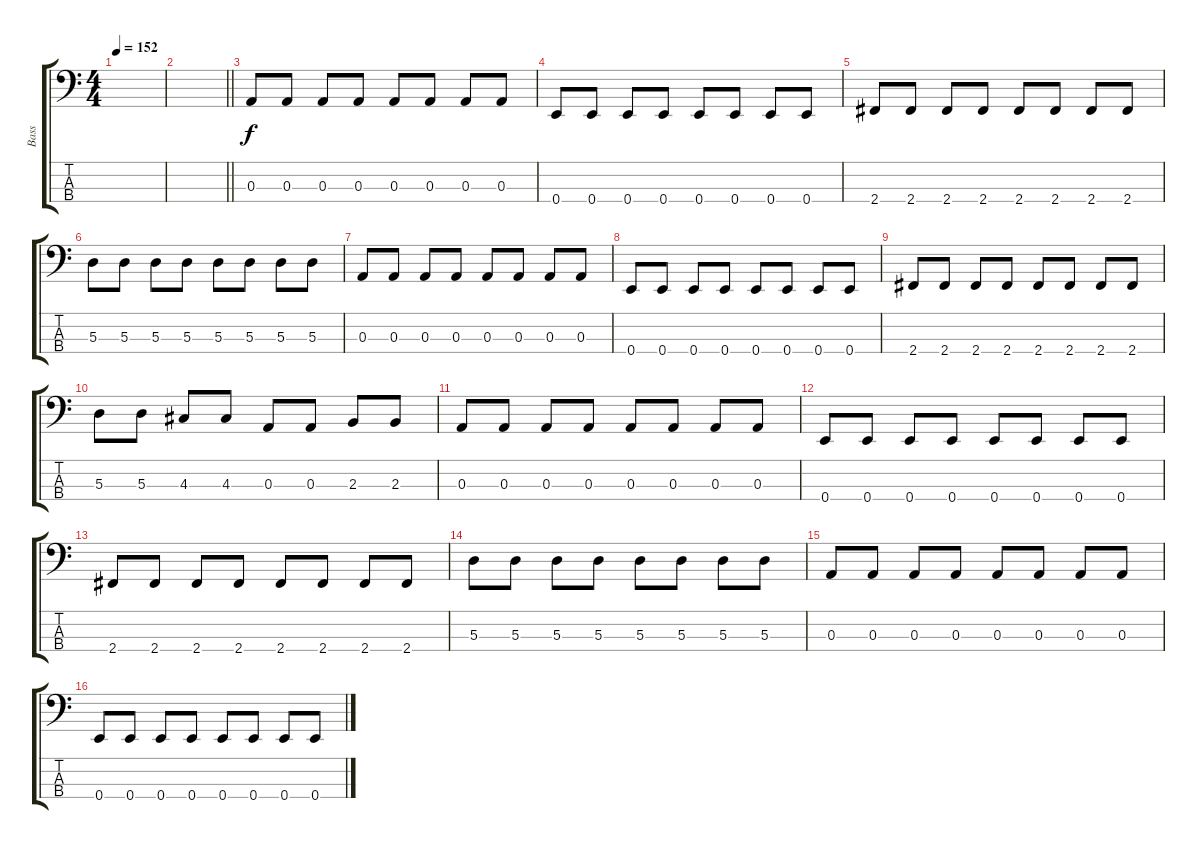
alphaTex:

\track ("Bass" "Bass") {instrument electricbasspick}
\staff {score tabs}
\tuning (G2 D2 A1 E1) {hide}
\ts (4 4)
\tempo 152
\clef f4
\ks c
|
\barLineRight lightlight
|
0.3.8 0.3.8 0.3.8 0.3.8 0.3.8 0.3.8 0.3.8 0.3.8 |
0.4.8 0.4.8 0.4.8 0.4.8 0.4.8 0.4.8 0.4.8 0.4.8 |
2.4.8 2.4.8 2.4.8 2.4.8 2.4.8 2.4.8 2.4.8 2.4.8 |
5.3.8 5.3.8 5.3.8 5.3.8 5.3.8 5.3.8 5.3.8 5.3.8 |
0.3.8 0.3.8 0.3.8 0.3.8 0.3.8 0.3.8 0.3.8 0.3.8 |
0.4.8 0.4.8 0.4.8 0.4.8 0.4.8 0.4.8 0.4.8 0.4.8 |
2.4.8 2.4.8 2.4.8 2.4.8 2.4.8 2.4.8 2.4.8 2.4.8 |
5.3.8 5.3.8 4.3.8 4.3.8 0.3.8 0.3.8 2.3.8 2.3.8 |
0.3.8 0.3.8 0.3.8 0.3.8 0.3.8 0.3.8 0.3.8 0.3.8 |
0.4.8 0.4.8 0.4.8 0.4.8 0.4.8 0.4.8 0.4.8 0.4.8 |
2.4.8 2.4.8 2.4.8 2.4.8 2.4.8 2.4.8 2.4.8 2.4.8 |
5.3.8 5.3.8 5.3.8 5.3.8 5.3.8 5.3.8 5.3.8 5.3.8 |
0.3.8 0.3.8 0.3.8 0.3.8 0.3.8 0.3.8 0.3.8 0.3.8 |
0.4.8 0.4.8 0.4.8 0.4.8 0.4.8 0.4.8 0.4.8 0.4.8
